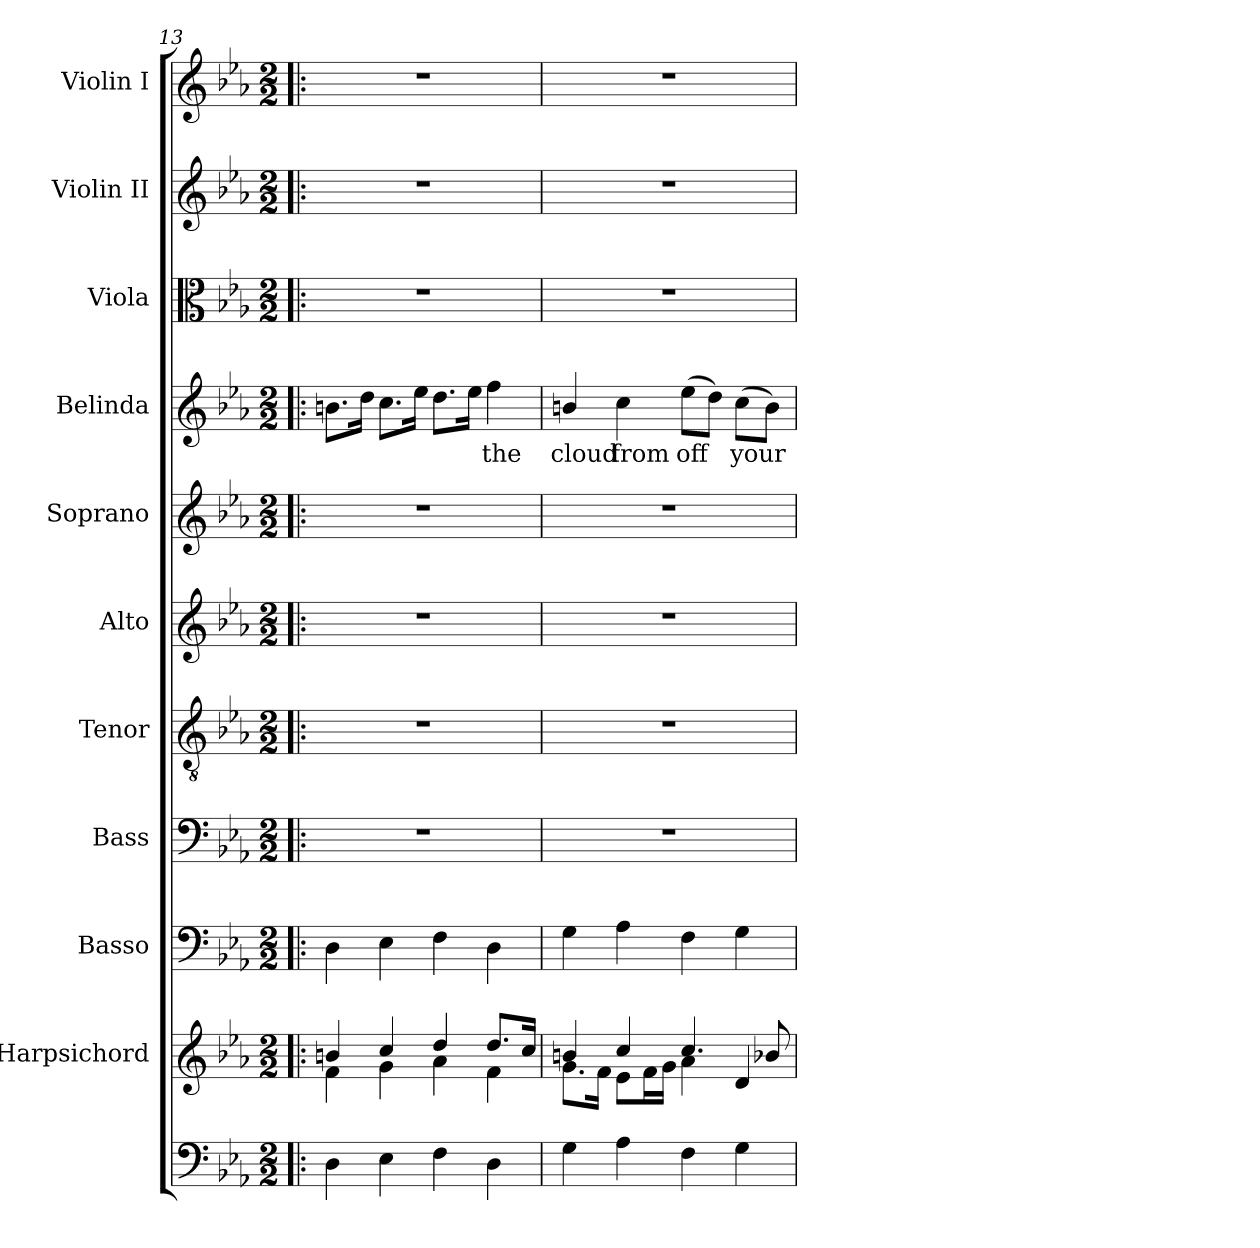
**kern	**kern	**kern	**kern	**kern	**kern	**kern	**kern	**text	**kern	**kern	**kern
*part11	*part10	*part9	*part8	*part7	*part6	*part5	*part4	*part4	*part3	*part2	*part1
*staff11	*staff10	*staff9	*staff8	*staff7	*staff6	*staff5	*staff4	*staff4	*staff3	*staff2	*staff1
*	*I"Harpsichord	*I"Basso	*I"Bass	*I"Tenor	*I"Alto	*I"Soprano	*I"Belinda	*	*I"Viola	*I"Violin II	*I"Violin I
*	*	*	*I'B.	*I'T.	*I'A.	*I'S.	*I'Belinda	*	*I'Vla.	*I'Vln. II	*I'Vln. I
!!LO:PB:g=z
*clefF4	*clefG2	*clefF4	*clefF4	*clefGv2	*clefG2	*clefG2	*clefG2	*	*clefC3	*clefG2	*clefG2
*	*	*	*	*ITrd7c12	*	*	*	*	*	*	*
*k[b-e-a-]	*k[b-e-a-]	*k[b-e-a-]	*k[b-e-a-]	*k[b-e-a-]	*k[b-e-a-]	*k[b-e-a-]	*k[b-e-a-]	*	*k[b-e-a-]	*k[b-e-a-]	*k[b-e-a-]
*E-:	*E-:	*E-:	*E-:	*E-:	*E-:	*E-:	*E-:	*	*E-:	*E-:	*E-:
*M2/2	*M2/2	*M2/2	*M2/2	*M2/2	*M2/2	*M2/2	*M2/2	*	*M2/2	*M2/2	*M2/2
=13!|:	=13!|:	=13!|:	=13!|:	=13!|:	=13!|:	=13!|:	=13!|:	=13!|:	=13!|:	=13!|:	=13!|:
*	*^	*	*	*	*	*	*	*	*	*	*
4Di\	4bni/	4fi\	4Di\	1r	1r	1r	1r	8.bni\L	.	1r	1r	1r
.	.	.	.	.	.	.	.	16ddi\Jk	.	.	.	.
4E-i\	4cci/	4gi\	4E-i\	.	.	.	.	8.cci\L	.	.	.	.
.	.	.	.	.	.	.	.	16ee-i\Jk	.	.	.	.
4Fi\	4ddi/	4a-i\	4Fi\	.	.	.	.	8.ddi\L	.	.	.	.
.	.	.	.	.	.	.	.	16ee-i\Jk	.	.	.	.
!	!	!	!	!	!	!	!	!	!LO:LY:b:color=#000000	!	!	!
4Di\	8.ddi/L	4fi\	4Di\	.	.	.	.	4ffi\	the	.	.	.
.	16cci/Jk	.	.	.	.	.	.	.	.	.	.	.
=14	=14	=14	=14	=14	=14	=14	=14	=14	=14	=14	=14	=14
!	!	!	!	!	!	!	!	!	!LO:LY:b:color=#000000	!	!	!
4Gi\	4bni/	8.gi\L	4Gi\	1r	1r	1r	1r	4bni/	cloud	1r	1r	1r
.	.	16fi\Jk	.	.	.	.	.	.	.	.	.	.
!	!	!	!	!	!	!	!	!	!LO:LY:b:color=#000000	!	!	!
4A-i\	4cci/	8e-i\L	4A-i\	.	.	.	.	4cci\	from	.	.	.
.	.	16fi\L	.	.	.	.	.	.	.	.	.	.
.	.	16gi\JJ	.	.	.	.	.	.	.	.	.	.
!	!	!	!	!	!	!	!	!	!LO:LY:b:color=#000000	!	!	!
4Fi\	4.cci/	4a-i\	4Fi\	.	.	.	.	(8ee-i\L	off	.	.	.
.	.	.	.	.	.	.	.	8ddi\J)	.	.	.	.
!	!	!	!	!	!	!	!	!	!LO:LY:b:color=#000000	!	!	!
4Gi\	.	4di/	4Gi\	.	.	.	.	(8cci\L	your	.	.	.
.	8b-Xi/	.	.	.	.	.	.	8bi\J)	.	.	.	.
*	*v	*v	*	*	*	*	*	*	*	*	*	*
=	=	=	=	=	=	=	=	=	=	=	=
*-	*-	*-	*-	*-	*-	*-	*-	*-	*-	*-	*-
